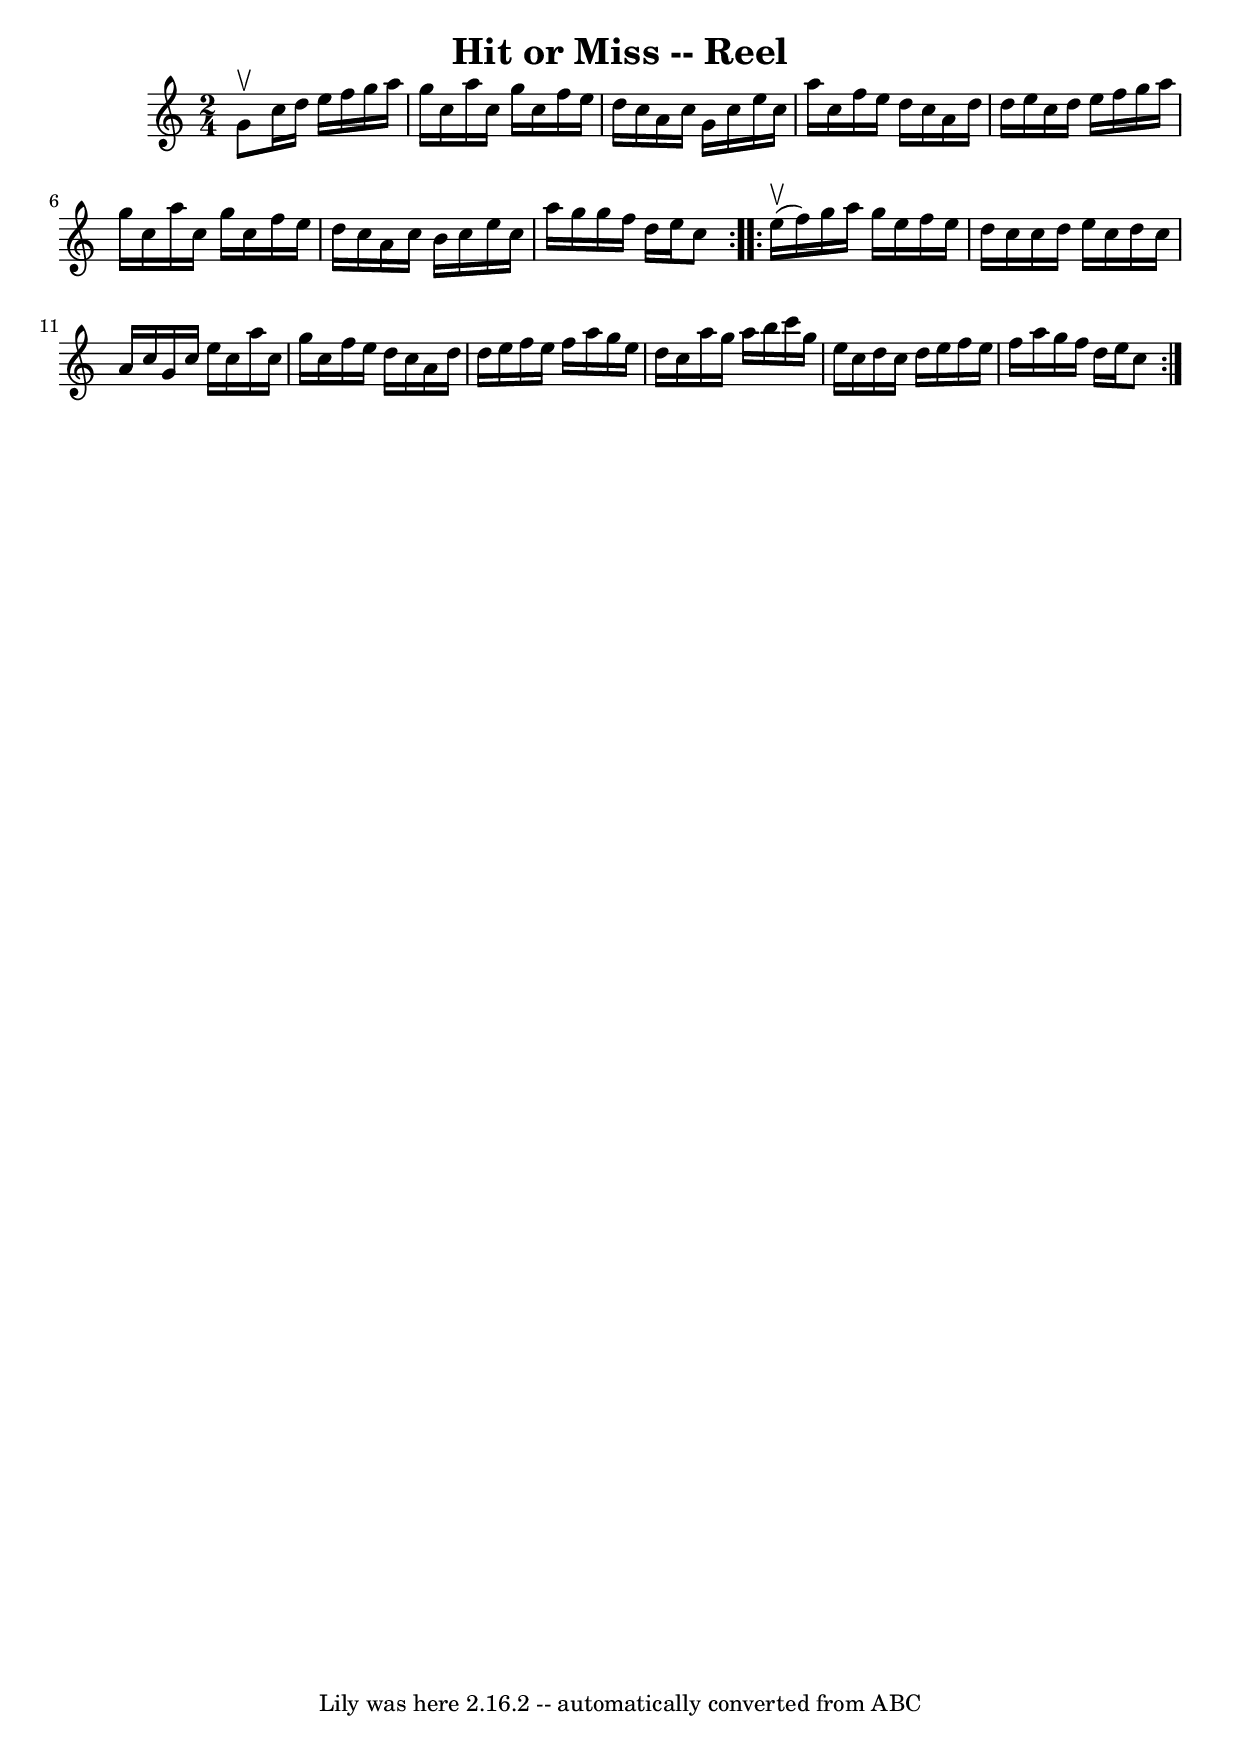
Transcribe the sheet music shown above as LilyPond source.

\version "2.16.2"
\include "Mammoth.ily"
\header {
	%% book = "Ryan's Mammoth Collection"
	crossRefNumber = "1"
	footnotes = "\\\\137"
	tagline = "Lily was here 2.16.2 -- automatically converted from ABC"
	title = "Hit or Miss -- Reel"
}
voicedefault =  {


\repeat volta 2 {
\time 2/4 
\key c \major g'8^\upbow |
 c''16 d''16 e''16    
f''16 g''16 a''16 g''16 c''16    |
 a''16 c''16 g''16 
 c''16 f''16 e''16 d''16 c''16    |
 a'16 c''16    
g'16 c''16 e''16 c''16 a''16 c''16    |
 f''16 e''16  
 d''16 c''16 a'16 d''16 d''16 e''16    |
 c''16    
d''16 e''16 f''16 g''16 a''16 g''16 c''16    |
 a''16 
 c''16 g''16 c''16 f''16 e''16 d''16 c''16    |
   
a'16 c''16 b'16 c''16 e''16 c''16 a''16 g''16    |
  
 g''16 f''16 d''16 e''16 c''8    } \repeat volta 2 { e''16 
^\upbow(f''16) |
 g''16 a''16 g''16 e''16 f''16    
e''16 d''16 c''16    |
 c''16 d''16 e''16 c''16 d''16 
 c''16 a'16 c''16    |
 g'16 c''16 e''16 c''16    
a''16 c''16 g''16 c''16    |
 f''16 e''16 d''16 c''16 
 a'16 d''16 d''16 e''16    |
 f''16 e''16 f''16    
a''16 g''16 e''16 d''16 c''16    |
 a''16 g''16 a''16 
 b''16 c'''16 g''16 e''16 c''16    |
 d''16 c''16    
d''16 e''16 f''16 e''16 f''16 a''16    |
 g''16 f''16 
 d''16 e''16 c''8    }   
}

\score{
    <<

	\context Staff="default"
	{
	    \voicedefault 
	}

    >>
	\layout {
	}
	\midi {}
}
